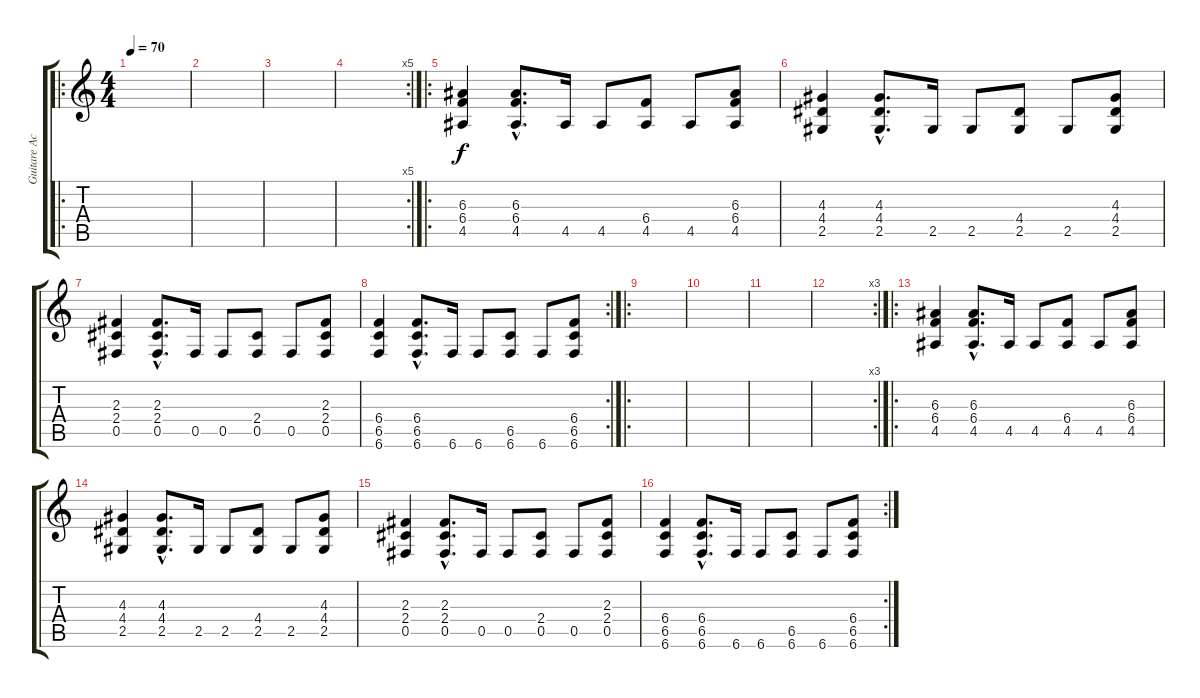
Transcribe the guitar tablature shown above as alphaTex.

\track ("Guitare Acoustique" "Guitare Ac") {instrument acousticguitarnylon}
\staff {score tabs}
\tuning (Db4 Ab3 E3 B2 Gb2 B1) {hide}
\ro
\ts (4 4)
\tempo 70
\clef g2
\ks c
|
|
|
\rc 5
|
\ro
(6.3 6.4 4.5).4 (6.3{hac} 6.4{hac} 4.5{hac}).8{d} 4.5.16 4.5.8 (6.4 4.5).8 4.5.8 (6.3 6.4 4.5).8 |
(4.3 4.4 2.5).4 (4.3{hac} 4.4{hac} 2.5{hac}).8{d} 2.5.16 2.5.8 (4.4 2.5).8 2.5.8 (4.3 4.4 2.5).8 |
(2.3 2.4 0.5).4 (2.3{hac} 2.4{hac} 0.5{hac}).8{d} 0.5.16 0.5.8 (2.4 0.5).8 0.5.8 (2.3 2.4 0.5).8 |
\rc 2
(6.4 6.5 6.6).4 (6.4{hac} 6.5{hac} 6.6{hac}).8{d} 6.6.16 6.6.8 (6.5 6.6).8 6.6.8 (6.4 6.5 6.6).8 |
\ro
|
|
|
\rc 3
|
\ro
(6.3 6.4 4.5).4 (6.3{hac} 6.4{hac} 4.5{hac}).8{d} 4.5.16 4.5.8 (6.4 4.5).8 4.5.8 (6.3 6.4 4.5).8 |
(4.3 4.4 2.5).4 (4.3{hac} 4.4{hac} 2.5{hac}).8{d} 2.5.16 2.5.8 (4.4 2.5).8 2.5.8 (4.3 4.4 2.5).8 |
(2.3 2.4 0.5).4 (2.3{hac} 2.4{hac} 0.5{hac}).8{d} 0.5.16 0.5.8 (2.4 0.5).8 0.5.8 (2.3 2.4 0.5).8 |
\rc 2
(6.4 6.5 6.6).4 (6.4{hac} 6.5{hac} 6.6{hac}).8{d} 6.6.16 6.6.8 (6.5 6.6).8 6.6.8 (6.4 6.5 6.6).8
